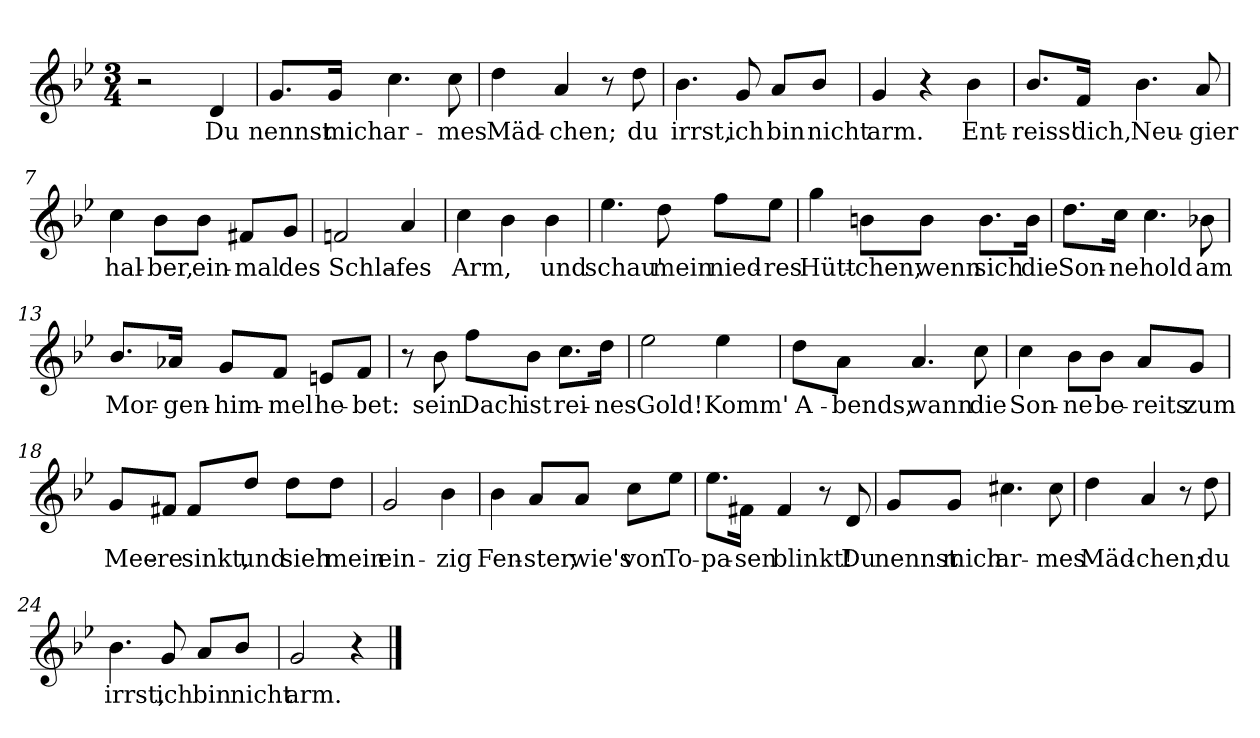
**kern	**text
*part1	*part1
*staff1	*staff1
*clefG2	*
*k[b-e-]	*
*M3/4	*
=1	=1
2r	.
!	!LO:LY:b
4d/	Du
=2	=2
!	!LO:LY:b
8.g/L	nennst
!	!LO:LY:b
16g/Jk	mich
!	!LO:LY:b
4.cc\	ar-
!	!LO:LY:b
8cc\	-mes
=3	=3
!	!LO:LY:b
4dd\	Mäd-
!	!LO:LY:b
4a/	-chen;
8r	.
!	!LO:LY:b
8dd\	du
=4	=4
!	!LO:LY:b
4.b-\	irrst,
!	!LO:LY:b
8g/	ich
!	!LO:LY:b
8a/L	bin
!	!LO:LY:b
8b-/J	nicht
=5	=5
!	!LO:LY:b
4g/	arm.
4r	.
!	!LO:LY:b
4b-\	Ent-
=6	=6
!	!LO:LY:b
8.b-/L	-reiss'
!	!LO:LY:b
16f/Jk	dich,
!	!LO:LY:b
4.b-\	Neu-
!	!LO:LY:b
8a/	-gier
!!LO:LB:g=z
=7	=7
!	!LO:LY:b
4cc\	hal-
!	!LO:LY:b
8b-\L	-ber,
!	!LO:LY:b
8b-\J	ein-
!	!LO:LY:b
8f#X/L	-mal
!	!LO:LY:b
8g/J	des
=8	=8
!	!LO:LY:b
2fn/	Schla-
!	!LO:LY:b
4a/	-fes
=9	=9
!	!LO:LY:b
4cc\	Arm,
4b-\	.
!	!LO:LY:b
4b-\	und
=10	=10
!	!LO:LY:b
4.ee-\	schau'
!	!LO:LY:b
8dd\	mein
!	!LO:LY:b
8ff\L	nied-
!	!LO:LY:b
8ee-\J	-res
=11	=11
!	!LO:LY:b
4gg\	Hütt-
!	!LO:LY:b
8bn\L	-chen,
!	!LO:LY:b
8b\J	wenn
!	!LO:LY:b
8.b\L	sich
!	!LO:LY:b
16b\Jk	die
=12	=12
!	!LO:LY:b
8.dd\L	Son-
!	!LO:LY:b
16cc\Jk	-ne
!	!LO:LY:b
4.cc\	hold
!	!LO:LY:b
8b-X\	am
!!LO:LB:g=z
=13	=13
!	!LO:LY:b
8.b-/L	Mor-
!	!LO:LY:b
16a-X/Jk	-gen-
!	!LO:LY:b
8g/L	-him-
!	!LO:LY:b
8f/J	-mel
!	!LO:LY:b
8en/L	he-
!	!LO:LY:b
8f/J	-bet:
=14	=14
8r	.
!	!LO:LY:b
8b-\	sein
!	!LO:LY:b
8ff\L	Dach
!	!LO:LY:b
8b-\J	ist
!	!LO:LY:b
8.cc\L	rei-
!	!LO:LY:b
16dd\Jk	-nes
=15	=15
!	!LO:LY:b
2ee-\	Gold!
!	!LO:LY:b
4ee-\	Komm'
=16	=16
!	!LO:LY:b
8dd\L	A-
!	!LO:LY:b
8a\J	-bends,
!	!LO:LY:b
4.a/	wann
!	!LO:LY:b
8cc\	die
=17	=17
!	!LO:LY:b
4cc\	Son-
!	!LO:LY:b
8b-\L	-ne
!	!LO:LY:b
8b-\J	be-
!	!LO:LY:b
8a/L	-reits
!	!LO:LY:b
8g/J	zum
!!LO:LB:g=z
=18	=18
!	!LO:LY:b
8g/L	Mee-
!	!LO:LY:b
8f#X/J	-re
!	!LO:LY:b
8f#/L	sinkt,
!	!LO:LY:b
8dd/J	und
!	!LO:LY:b
8dd\L	sieh
!	!LO:LY:b
8dd\J	mein
=19	=19
!	!LO:LY:b
2g/	ein-
!	!LO:LY:b
4b-\	-zig
=20	=20
!	!LO:LY:b
4b-\	Fen-
!	!LO:LY:b
8a/L	-ster,
!	!LO:LY:b
8a/J	wie's
!	!LO:LY:b
8cc\L	von
!	!LO:LY:b
8ee-\J	To-
=21	=21
!	!LO:LY:b
8.ee-\L	-pa-
!	!LO:LY:b
16f#X\Jk	-sen
!	!LO:LY:b
4f#/	blinkt!
8r	.
!	!LO:LY:b
8d/	Du
=22	=22
!	!LO:LY:b
8g/L	nennst
!	!LO:LY:b
8g/J	mich
!	!LO:LY:b
4.cc#X\	ar-
!	!LO:LY:b
8cc#\	-mes
=23	=23
!	!LO:LY:b
4dd\	Mäd-
!	!LO:LY:b
4a/	-chen;
8r	.
!	!LO:LY:b
8dd\	du
!!LO:LB:g=z
=24	=24
!	!LO:LY:b
4.b-\	irrst,
!	!LO:LY:b
8g/	ich
!	!LO:LY:b
8a/L	bin
!	!LO:LY:b
8b-/J	nicht
=25	=25
!	!LO:LY:b
2g/	arm.
4r	.
==	==
*-	*-
